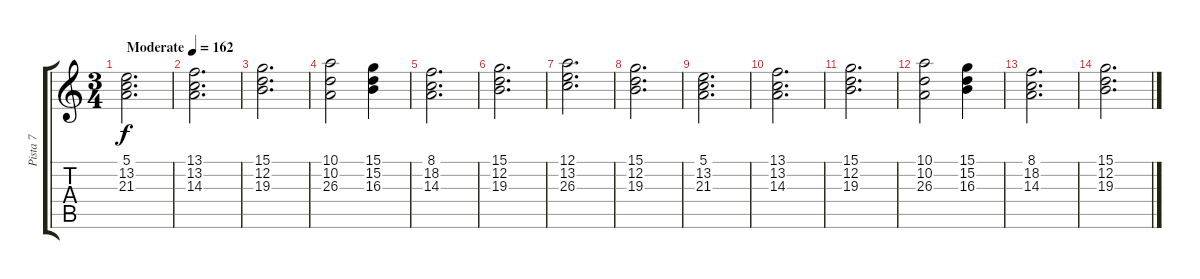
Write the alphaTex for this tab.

\track ("Pista 7" "Pista 7") {instrument churchorgan}
\staff {score tabs}
\tuning (E4 B3 G3 D3 A2 E2) {hide}
\ts (3 4)
\tempo (162 "Moderate")
\clef g2
\ks c
(5.1 13.2 21.3).2{d dy f instrument churchorgan} |
(13.1 13.2 14.3).2{d} |
(15.1 12.2 19.3).2{d} |
(10.1 10.2 26.3).2 (15.1 15.2 16.3).4 |
(8.1 18.2 14.3).2{d} |
(15.1 12.2 19.3).2{d} |
(12.1 13.2 26.3).2{d} |
(15.1 12.2 19.3).2{d} |
(5.1 13.2 21.3).2{d} |
(13.1 13.2 14.3).2{d} |
(15.1 12.2 19.3).2{d} |
(10.1 10.2 26.3).2 (15.1 15.2 16.3).4 |
(8.1 18.2 14.3).2{d} |
(15.1 12.2 19.3).2{d}
